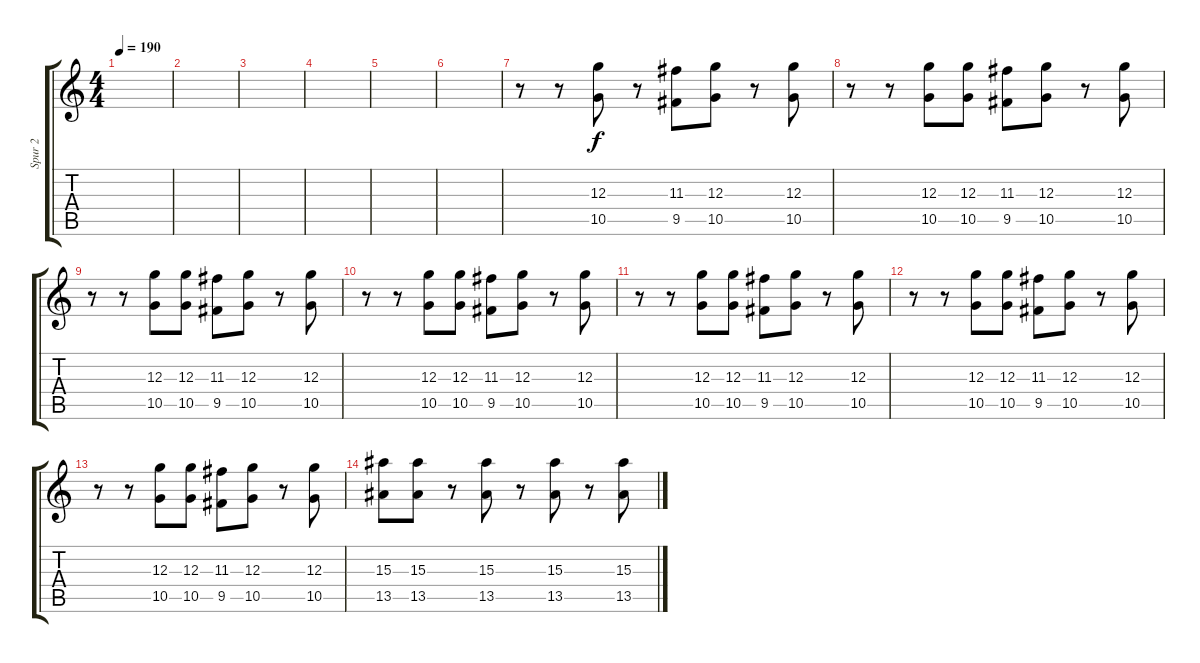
\track ("Spur 2" "Spur 2") {instrument distortionguitar}
\staff {score tabs}
\tuning (E4 B3 G3 D3 A2 E2) {hide}
\ts (4 4)
\tempo 190
\clef g2
\ks c
|
|
|
|
|
|
r.8 r.8 (12.3 10.5).8 r.8 (11.3 9.5).8 (12.3 10.5).8 r.8 (12.3 10.5).8 |
r.8 r.8 (12.3 10.5).8 (12.3 10.5).8 (11.3 9.5).8 (12.3 10.5).8 r.8 (12.3 10.5).8 |
r.8 r.8 (12.3 10.5).8 (12.3 10.5).8 (11.3 9.5).8 (12.3 10.5).8 r.8 (12.3 10.5).8 |
r.8 r.8 (12.3 10.5).8 (12.3 10.5).8 (11.3 9.5).8 (12.3 10.5).8 r.8 (12.3 10.5).8 |
r.8 r.8 (12.3 10.5).8 (12.3 10.5).8 (11.3 9.5).8 (12.3 10.5).8 r.8 (12.3 10.5).8 |
r.8 r.8 (12.3 10.5).8 (12.3 10.5).8 (11.3 9.5).8 (12.3 10.5).8 r.8 (12.3 10.5).8 |
r.8 r.8 (12.3 10.5).8 (12.3 10.5).8 (11.3 9.5).8 (12.3 10.5).8 r.8 (12.3 10.5).8 |
(15.3 13.5).8 (15.3 13.5).8 r.8 (15.3 13.5).8 r.8 (15.3 13.5).8 r.8 (15.3 13.5).8
